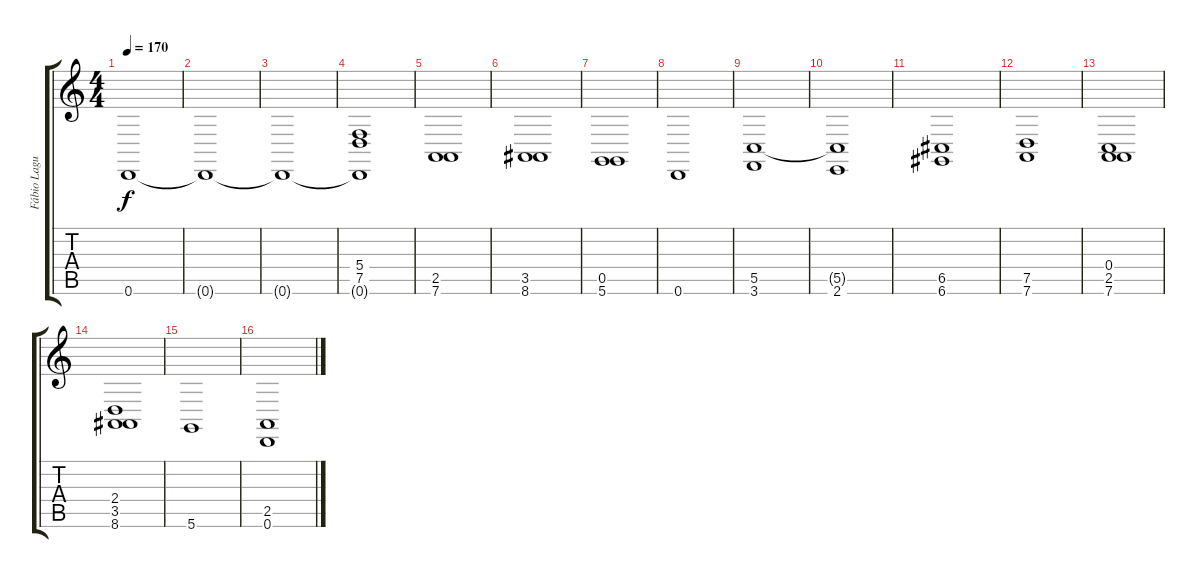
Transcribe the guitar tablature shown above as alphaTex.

\track ("Fábio Laguna" "Fábio Lagu") {instrument stringensemble2}
\staff {score tabs}
\tuning (D4 A3 F3 C3 G2 D2) {hide}
\ts (4 4)
\tempo 170
\tempo 120
\tempo 170
\clef g2
\ks c
0.6.1{dy f instrument stringensemble2} |
0.6{t}.1 |
0.6{t}.1 |
(5.4 7.5 0.6{t}).1 |
(2.5 7.6).1 |
(3.5 8.6).1 |
(0.5 5.6).1 |
0.6.1 |
(5.5 3.6).1 |
(5.5{t} 2.6).1 |
(6.5 6.6).1 |
(7.5 7.6).1 |
(0.4 2.5 7.6).1 |
(2.4 3.5 8.6).1 |
5.6.1 |
(2.5 0.6).1
